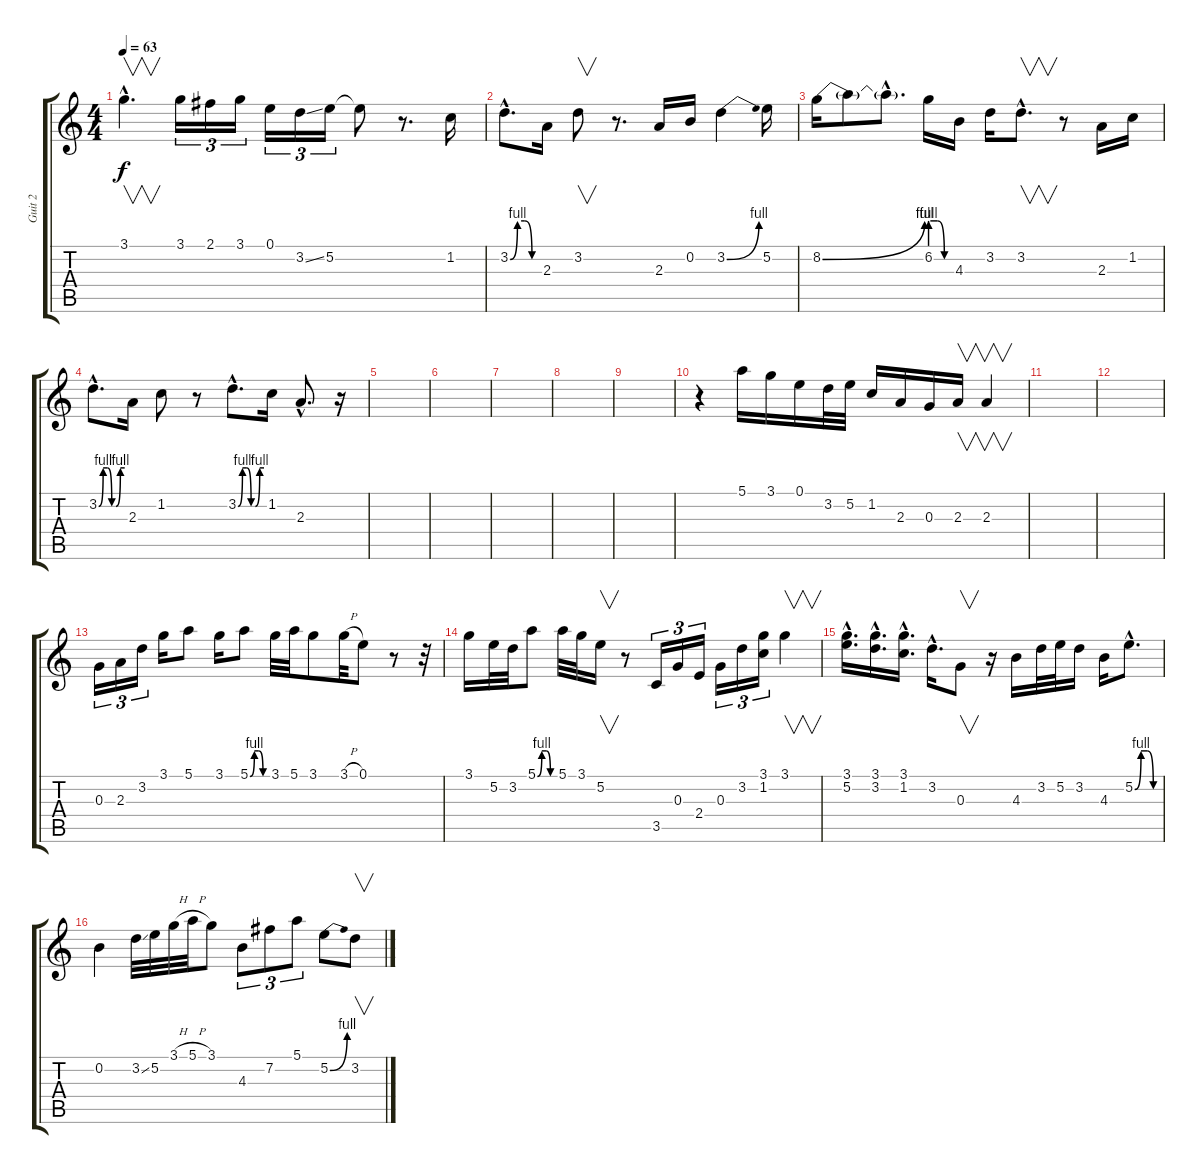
\track ("Guit 2" "Guit 2") {instrument overdrivenguitar}
\staff {score tabs}
\tuning (E4 B3 G3 D3 A2 E2) {hide}
\ts (4 4)
\tempo 63
\clef g2
\ks c
3.1{hac}.4{v d dy f} 3.1.16{tu (3 2)} 2.1.16{tu (3 2)} 3.1.16{tu (3 2)} 0.1.16{tu (3 2)} 3.2{ss}.16{tu (3 2)} 5.2.16{tu (3 2)} 5.2{t}.8 r.8{d} 1.2.16 |
3.2{be (custom 0 0 15 4 30 4 45 0 60 0) hac}.8{d} 2.3.16 3.2.8{v} r.8{d} 2.3.16 0.2.16 3.2{be (bend 0 0 60 4)}.4 5.2.16 |
8.2{be (bend 0 0 60 4)}.16 8.2{t}.8 8.2{hac t}.8{d} 6.2{be (custom 0 4 20 4 40 0 60 0)}.16 4.3.16 3.2.16 3.2{hac}.8{v d} r.8 2.3.16 1.2.16 |
3.2{be (custom 0 0 10 4 20 4 30 0 40 0 50 4 60 4) hac}.8{d} 2.3.16 1.2.8 r.8 3.2{be (custom 0 0 10 4 20 4 30 0 40 0 50 4 60 4) hac}.8{d} 1.2.16 2.3{hac}.8{d} r.16 |
|
|
|
|
|
r.4 5.1.16 3.1.16 0.1.16 3.2.32 5.2.32 1.2.16 2.3.16 0.3.16 2.3.16{v} 2.3.4{v} |
|
|
0.3.16{tu (3 2)} 2.3.16{tu (3 2)} 3.2.16{tu (3 2)} 3.1.16 5.1.8 3.1.16 5.1{be (custom 0 0 15 4 30 4 45 0 60 0)}.8 3.1.32 5.1.32 3.1.8 3.1{h}.32 0.1.8 r.8 r.32 |
3.1.16 5.2.32 3.2.32 5.1{be (custom 0 0 15 4 30 4 45 0 60 0)}.8 5.1.32 3.1.32 5.2.16{v} r.8 3.5.16{tu (3 2)} 0.3.16{tu (3 2)} 2.4.16{tu (3 2)} 0.3.16{tu (3 2)} 3.2.16{tu (3 2)} (3.1 1.2).16{tu (3 2)} 3.1.4{v} |
(3.1{hac} 5.2{hac}).16{d} (3.1{hac} 3.2{hac}).16{d} (3.1{hac} 1.2{hac}).16{d} 3.2{hac}.16{d} 0.3.8{v} r.16 4.3.16 3.2.32 5.2.32 3.2.16 4.3.16 5.2{be (custom 0 0 15 4 30 4 45 0 60 0) hac}.8{d} |
0.2.4 3.2{ss}.32 5.2.32 3.1{h}.32 5.1{h}.32 3.1.8 4.3.8{tu (3 2)} 7.2.8{tu (3 2)} 5.1.8{tu (3 2)} 5.2{be (bend 0 0 60 4)}.8 3.2.8{v}
